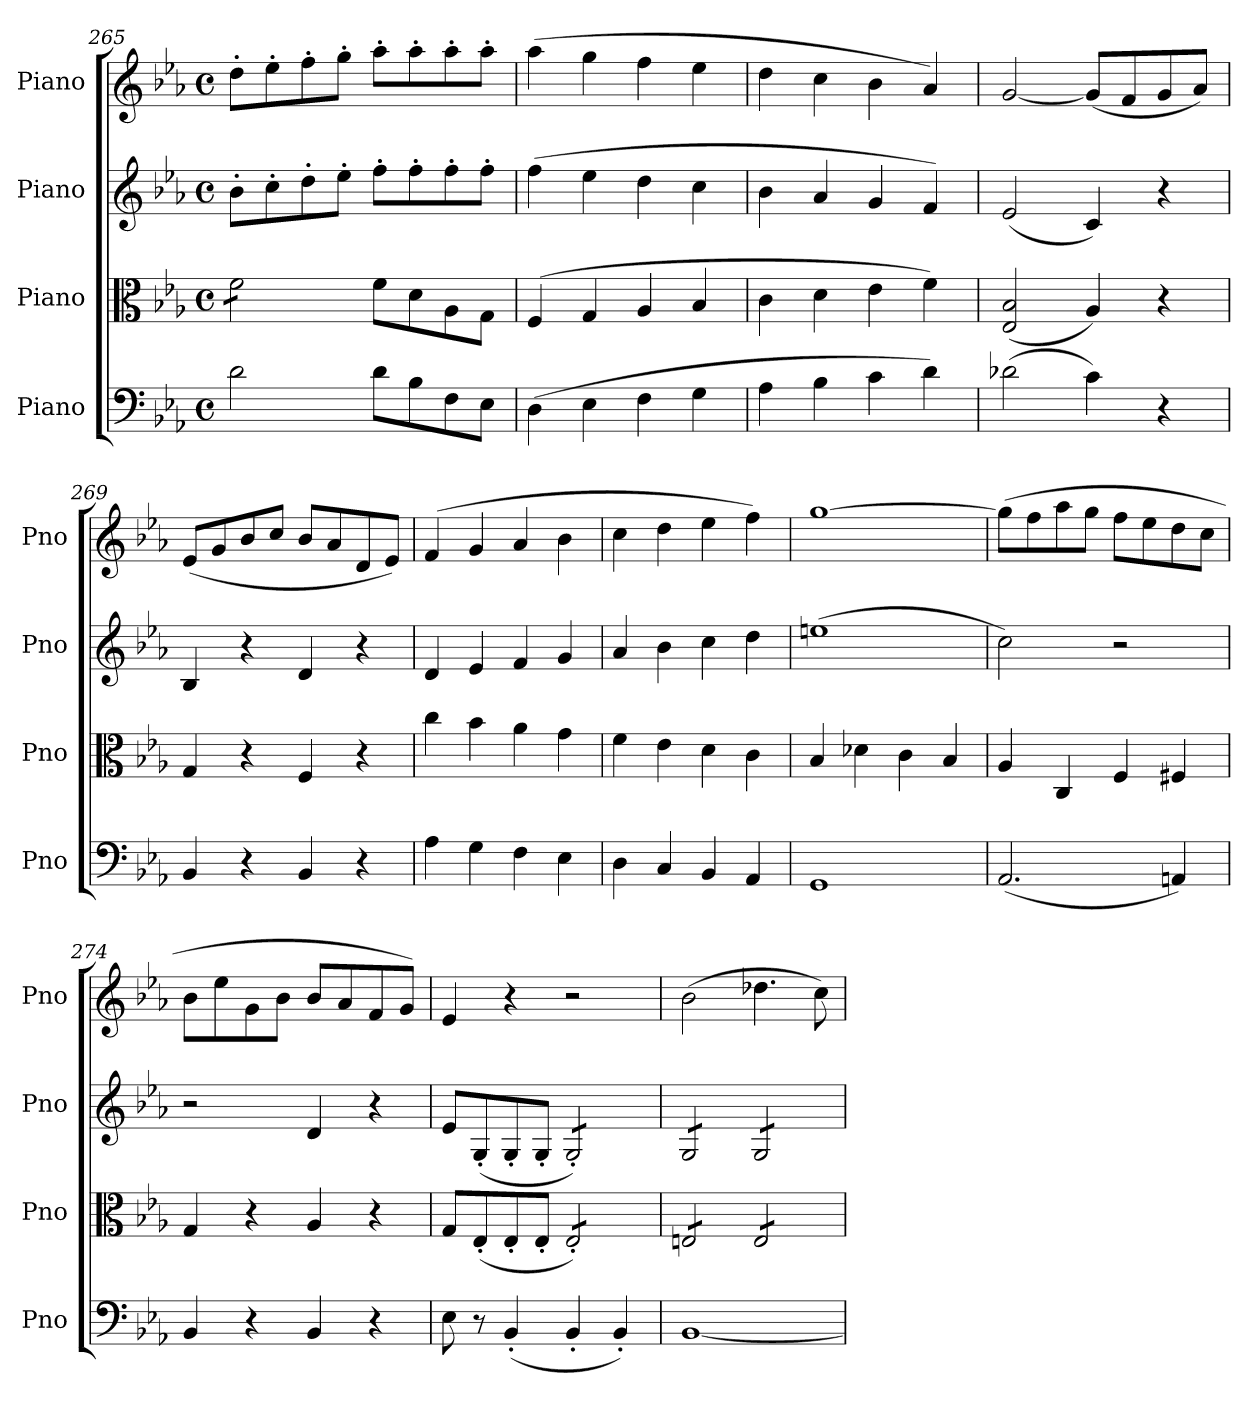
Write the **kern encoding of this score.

**kern	**kern	**kern	**kern
*part4	*part3	*part2	*part1
*staff4	*staff3	*staff2	*staff1
*I"Piano	*I"Piano	*I"Piano	*I"Piano
*I'Pno	*I'Pno	*I'Pno	*I'Pno
*clefF4	*clefC3	*clefG2	*clefG2
*k[b-e-a-]	*k[b-e-a-]	*k[b-e-a-]	*k[b-e-a-]
*M4/4	*M4/4	*M4/4	*M4/4
*met(c)	*met(c)	*met(c)	*met(c)
=265	=265	=265	=265
*	*tremolo	*	*
2d\	8f\L	8b-'\L	8dd'\L
.	8f\	8cc'\	8ee-'\
.	8f\	8dd'\	8ff'\
.	8f\J	8ee-'\J	8gg'\J
*	*Xtremolo	*	*
8d\L	8f\L	8ff'\L	8aa-'\L
8B-\	8d\	8ff'\	8aa-'\
8F\	8A-\	8ff'\	8aa-'\
8E-\J	8G\J	8ff'\J	8aa-'\J
=266	=266	=266	=266
(4D\	(4F/	(4ff\	(4aa-\
4E-\	4G/	4ee-\	4gg\
4F\	4A-/	4dd\	4ff\
4G\	4B-/	4cc\	4ee-\
=267	=267	=267	=267
4A-\	4c\	4b-\	4dd\
4B-\	4d\	4a-/	4cc\
4c\	4e-\	4g/	4b-\
4d\)	4f\)	4f/)	4a-/)
=268	=268	=268	=268
(2d-X\	(>2E-/ 2B-/	(2e-/	[2g/
4c\)	4A-/)	4c/)	(8g/L]
.	.	.	8f/
4r	4r	4r	8g/
.	.	.	8a-/J)
!!LO:LB:g=z
=269	=269	=269	=269
4BB-/	4G/	4B-/	(8e-/L
.	.	.	8g/
4r	4r	4r	8b-/
.	.	.	8cc/J
4BB-/	4F/	4d/	8b-/L
.	.	.	8a-/
4r	4r	4r	8d/
.	.	.	8e-/J)
=270	=270	=270	=270
4A-\	4cc\	4d/	(4f/
4G\	4b-\	4e-/	4g/
4F\	4a-\	4f/	4a-/
4E-\	4g\	4g/	4b-\
=271	=271	=271	=271
4D\	4f\	4a-/	4cc\
4C/	4e-\	4b-\	4dd\
4BB-/	4d\	4cc\	4ee-\
4AA-/	4c\	4dd\	4ff\)
=272	=272	=272	=272
1GG	4B-/	(1een	[1gg
.	4d-X\	.	.
.	4c\	.	.
.	4B-/	.	.
=273	=273	=273	=273
(2.AA-/	4A-/	2cc\)	(8gg\L]
.	.	.	8ff\
.	4C/	.	8aa-\
.	.	.	8gg\J
.	4F/	2r	8ff\L
.	.	.	8ee-\
4AAn/)	4F#X/	.	8dd\
.	.	.	8cc\J
=274	=274	=274	=274
4BB-/	4G/	2r	8b-\L
.	.	.	8ee-\
4r	4r	.	8g\
.	.	.	8b-\J
4BB-/	4A-/	4d/	8b-/L
.	.	.	8a-/
4r	4r	4r	8f/
.	.	.	8g/J)
=275	=275	=275	=275
8E-\	8G/L	8e-/L	4e-/
8r	(8E-'/	(8G'/	.
(4BB-'/	8E-'/	8G'/	4r
.	8E-'/J	8G'/J	.
*	*tremolo	*	*
*	*	*tremolo	*
4BB-'/	8E-'/)L	8G'/)L	2r
.	8E-'/)	8G'/)	.
4BB-'/)	8E-'/)	8G'/)	.
.	8E-'/)J	8G'/)J	.
=276	=276	=276	=276
[1BB-	8En/L	8G/L	(2b-\
.	8En/	8G/	.
.	8En/	8G/	.
.	8En/J	8G/J	.
.	8E/L	8G/L	4.dd-X\
.	8E/	8G/	.
.	8E/	8G/	.
.	8E/J	8G/J	8cc\)
*	*	*Xtremolo	*
*	*Xtremolo	*	*
=	=	=	=
*-	*-	*-	*-
